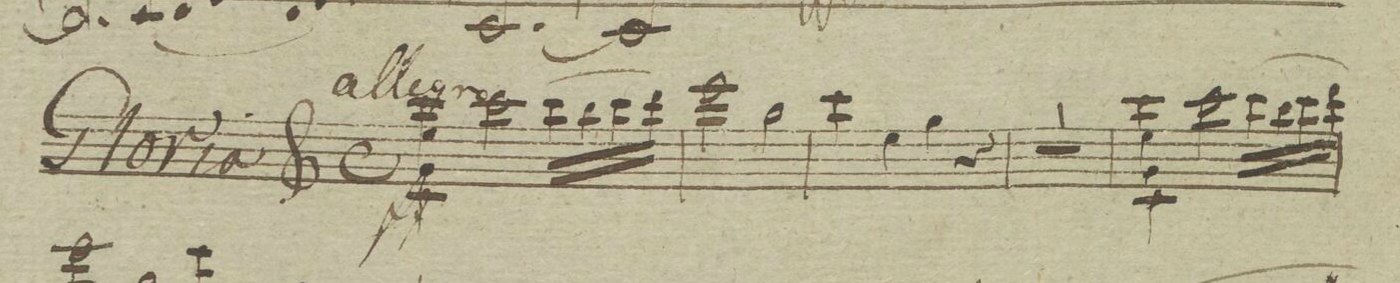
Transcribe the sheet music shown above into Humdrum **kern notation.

**kern	**dynam
*I"Violino. 1mo	*
*clefG2	*
*k[]	*
*met(c)	*
*M4/4	*
4ccc\ 4ee\ 4g\ 4c\	ff
2ccc\	.
(16ccc\LL	.
16bb\	.
16ccc\	.
16ddd\JJ)	.
=2	=2
2eee\	.
2gg\	.
=3	=3
4ccc\	.
4ee\	.
4gg\	.
4r	.
=4	=4
1r	.
=5	=5
4ccc\ 4ee\ 4g\ 4c\	.
2ccc\	.
(16ccc\LL	.
16bb\	.
16ccc\	.
16ddd\JJ)	.
=6	=6
*-	*-
